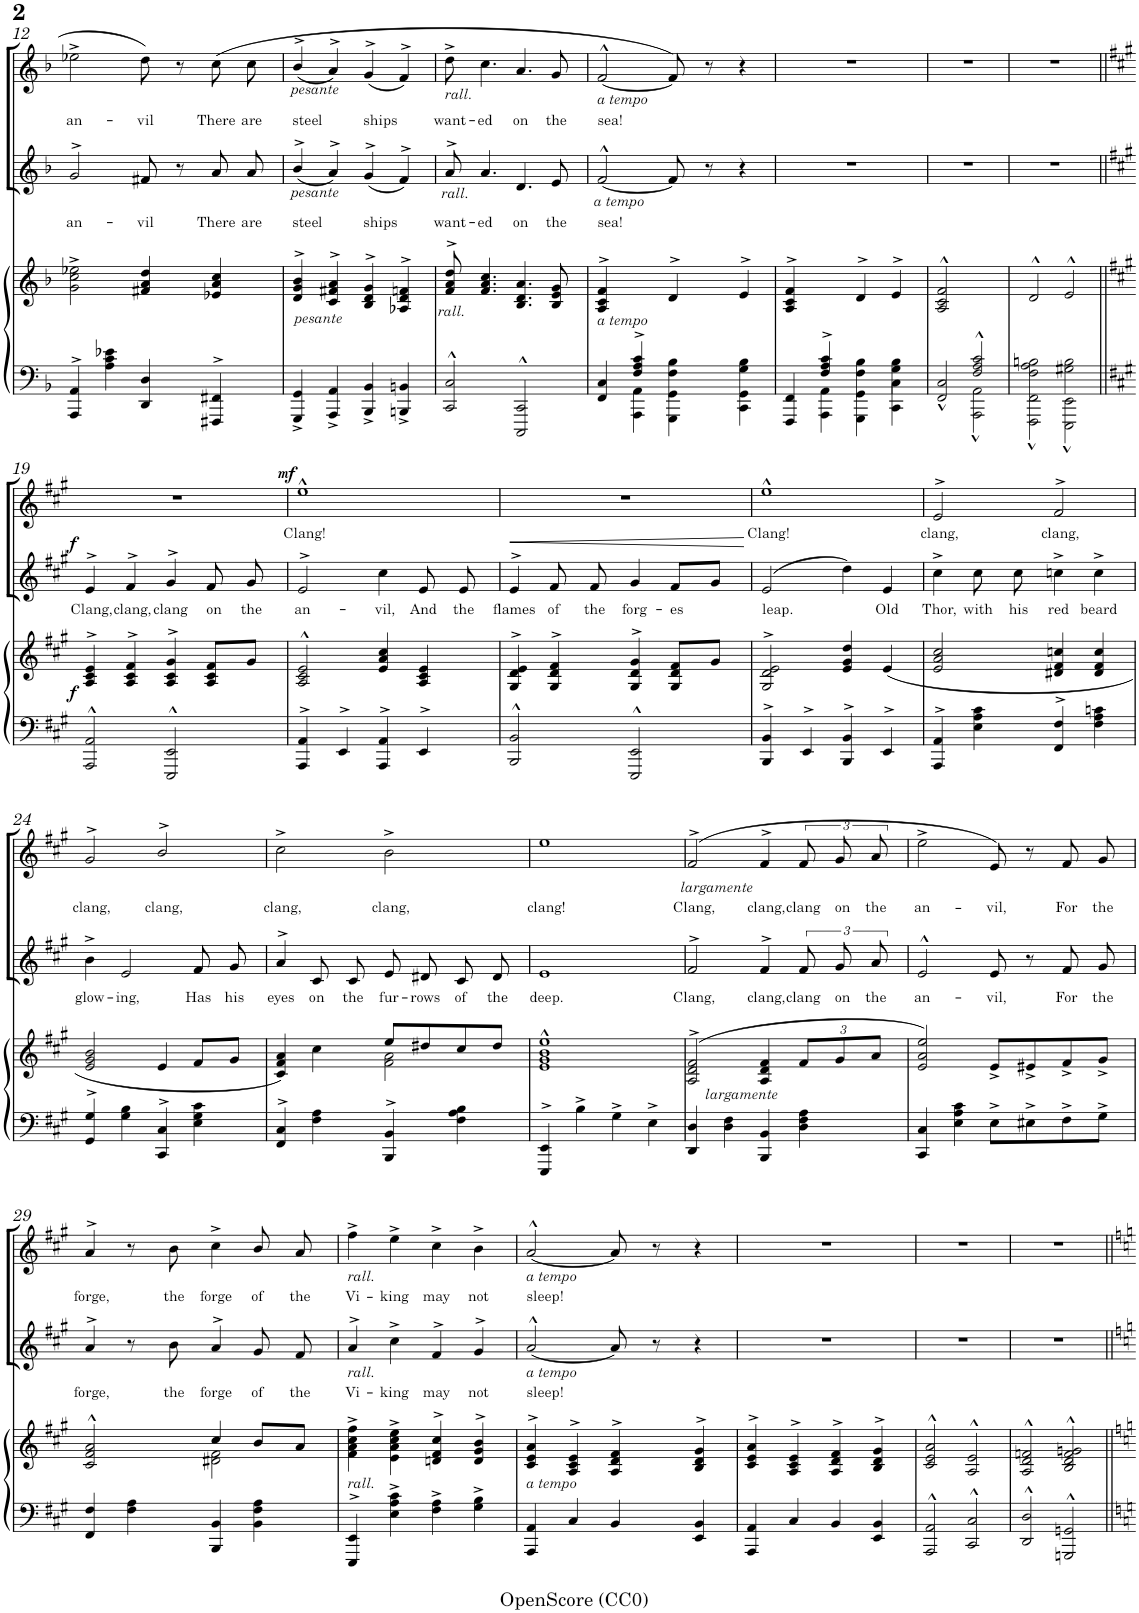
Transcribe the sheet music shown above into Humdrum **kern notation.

**kern	**kern	**dynam	**kern	**text	**dynam	**kern	**text	**dynam
*part3	*part3	*part3	*part2	*part2	*part2	*part1	*part1	*part1
*staff4	*staff3	*staff3/4	*staff2	*staff2	*staff2	*staff1	*staff1	*staff1
*I"Piano	*	*	*I"2nd Voice	*	*	*I"1st Voice	*	*
*I'Pno	*	*	*	*	*	*	*	*
!!LO:PB:g=z
*clefF4	*clefG2	*	*clefG2	*	*	*clefG2	*	*
*	*	*	*Trd1c2	*	*	*	*	*
*k[b-]	*k[b-]	*	*k[b-]	*	*	*k[b-]	*	*
*M2/2	*M2/2	*	*M2/2	*	*	*M2/2	*	*
=12	=12	=12	=12	=12	=12	=12	=12	=12
!	!	!	!	!LO:LY:b	!	!	!LO:LY:b	!
4AAA/^> 4AA/^>	2g\^ 2cc\^ 2ee-X\^	.	2g^>/	an-	.	2ee-X^\	an-	.
4A\ 4c\ 4e-X\	.	.	.	.	.	.	.	.
!	!	!	!	!LO:LY:b	!	!	!LO:LY:b	!
4DD/ 4D/	4f#X/ 4a/ 4dd/	.	8f#X/	-vil	.	8dd\	-vil	.
.	.	.	8r	.	.	8r	.	.
!	!	!	!	!LO:LY:b	!	!	!LO:LY:b	!
4FFF#X/^> 4FF#X/^>	4e-X/ 4a/ 4cc/	.	8a/	There	.	(8cc\L	There	.
!	!	!	!	!LO:LY:b	!	!	!LO:LY:b	!
.	.	.	8a/	are	.	8cc\J	are	.
=13	=13	=13	=13	=13	=13	=13	=13	=13
!	!	!	!	!	!	!LO:TX:b:i:t=pesante	!	!
!	!	!	!LO:TX:b:i:t=pesante	!	!	!	!	!
!	!LO:TX:b:i:t=pesante	!	!	!	!	!	!	!
!	!	!	!	!LO:LY:b	!	!	!LO:LY:b	!
4GGG/^< 4GG/^<	4d/^> 4g/^> 4b-/^>	.	(4b-^>/	steel	.	(4b-^>/	steel	.
4AAA/^< 4AA/^<	4c/^> 4f#X/^> 4a/^>	.	4a^>/)	.	.	4a^>/)	.	.
!	!	!	!	!LO:LY:b	!	!	!LO:LY:b	!
4BBB-/^< 4BB-/^<	4B-/^> 4d/^> 4g/^>	.	(4g^>/	ships	.	(4g^>/	ships	.
4BBBn/^< 4BBn/^<	4A-X/^> 4d/^> 4fn/^>	.	4f^>/)	.	.	4f^>/)	.	.
=14	=14	=14	=14	=14	=14	=14	=14	=14
!	!	!	!	!	!	!LO:TX:b:i:t=rall.	!	!
!	!	!	!LO:TX:b:i:t=rall.	!	!	!	!	!
!	!LO:TX:b:i:t=rall.	!	!	!	!	!	!	!
!	!	!	!	!LO:LY:b	!	!	!LO:LY:b	!
2CC/^^ 2C/^^	8f/^> 8a/^> 8dd/^>	.	8a^>/	want-	.	8dd^\	want-	.
!	!	!	!	!LO:LY:b	!	!	!LO:LY:b	!
.	4.f/ 4.a/ 4.cc/	.	4.a/	-ed	.	4.cc\	-ed	.
!	!	!	!	!LO:LY:b	!	!	!LO:LY:b	!
2CCC/^^ 2CC/^^	4.B-/ 4.d/ 4.a/	.	4.d/	on	.	4.a/	on	.
!	!	!	!	!LO:LY:b	!	!	!LO:LY:b	!
.	8B-/ 8e/ 8g/	.	8e/	the	.	8g/	the	.
=15	=15	=15	=15	=15	=15	=15	=15	=15
*^	*	*	*	*	*	*	*	*
*	*^	*	*	*	*	*	*	*	*
!	!	!	!	!	!	!	!	!LO:TX:b:i:t=a tempo	!	!
!	!	!	!	!	!LO:TX:b:i:t=a tempo	!	!	!	!	!
!	!	!	!LO:TX:b:i:t=a tempo	!	!	!	!	!	!	!
!	!	!	!	!	!	!LO:LY:b	!	!	!LO:LY:b	!
4ryy	2ryy	4FF/ 4C/	4A/^> 4c/^> 4f/^>	.	[2f^^/	sea!	.	[2f^^/	sea!	.
4F/^> 4A/^> 4c/^>	.	4AAA\ 4AA\	4ryy	.	.	.	.	.	.	.
2ryy	4F\ 4B-\	4GGG\ 4GG\	4d^/	.	8f/]	.	.	8f/])	.	.
.	.	.	.	.	8r	.	.	8r	.	.
.	4G\ 4B-\	4CC\ 4GG\	4e^/	.	4r	.	.	4r	.	.
=16	=16	=16	=16	=16	=16	=16	=16	=16	=16	=16
4ryy	2ryy	4FFF/ 4FF/	4A/^> 4c/^> 4f/^>	.	1r	.	.	1r	.	.
4F/^> 4A/^> 4c/^>	.	4AAA\ 4AA\	4ryy	.	.	.	.	.	.	.
2ryy	4F\ 4B-\	4GGG\ 4GG\	4d^/	.	.	.	.	.	.	.
.	4G\ 4B-\	4CC\ 4C\	4e^/	.	.	.	.	.	.	.
*	*v	*v	*	*	*	*	*	*	*	*
=17	=17	=17	=17	=17	=17	=17	=17	=17	=17
2ryy	2FF/^^ 2C/^^	2A/^^ 2c/^^ 2f/^^	.	1r	.	.	1r	.	.
2F/^^ 2A/^^ 2c/^^	2AAA\^^ 2AA\^^	2ryy	.	.	.	.	.	.	.
=18	=18	=18	=18	=18	=18	=18	=18	=18	=18
2F\ 2A\ 2Bn\	2FFF\^^ 2FF\^^	2d^^/	.	1r	.	.	1r	.	.
2G#X\ 2B\	2EEE\^^ 2EE\^^	2e^^/	.	.	.	.	.	.	.
*v	*v	*	*	*	*	*	*	*	*
!!LO:LB:g=z
=19||	=19||	=19||	=19||	=19||	=19||	=19||	=19||	=19||
*k[f#c#g#]	*k[f#c#g#]	*	*k[f#c#g#]	*	*	*k[f#c#g#]	*	*
*^	*	*	*	*	*	*	*	*
!	!	!	!LO:DY:b	!	!LO:LY:b	!LO:DY:a	!	!	!
*v	*v	*	*	*	*	*	*	*	*
2AAA/^^ 2AA/^^	4A/^> 4c#/^> 4e/^>	f	4e^>/	Clang,	f	1r	.	.
!	!	!	!	!LO:LY:b	!	!	!	!
.	4A/^> 4c#/^> 4f#/^>	.	4f#^>/	clang,	.	.	.	.
!	!	!	!	!LO:LY:b	!	!	!	!
2EEE/^^ 2EE/^^	4A/^> 4c#/^> 4g#/^>	.	4g#^>/	clang	.	.	.	.
!	!	!	!	!LO:LY:b	!	!	!	!
.	8A/ 8c#/ 8f#/L	.	8f#/	on	.	.	.	.
!	!	!	!	!LO:LY:b	!	!	!	!
.	8g#/J	.	8g#/	the	.	.	.	.
=20	=20	=20	=20	=20	=20	=20	=20	=20
!	!	!	!	!LO:LY:b	!	!	!LO:LY:b	!LO:DY:a
4AAA/^> 4AA/^>	2A/^^ 2c#/^^ 2e/^^	.	2e^>/	an-	.	1ee^^	Clang!	mf
4EE^>/	.	.	.	.	.	.	.	.
!	!	!	!	!LO:LY:b	!	!	!	!
4AAA/^> 4AA/^>	4e/ 4a/ 4cc#/	.	4cc#\	-vil,	.	.	.	.
!	!	!	!	!LO:LY:b	!	!	!	!
4EE^>/	4A/ 4c#/ 4e/	.	8e/	And	.	.	.	.
!	!	!	!	!LO:LY:b	!	!	!	!
.	.	.	8e/	the	.	.	.	.
=21	=21	=21	=21	=21	=21	=21	=21	=21
!	!	!	!	!LO:LY:b	!LO:HP:b	!	!	!
2BBB/^^ 2BB/^^	4G#/^> 4d/^> 4e/^>	.	4e^>/	flames	<	1r	.	.
!	!	!	!	!LO:LY:b	!	!	!	!
.	4G#/^> 4d/^> 4f#/^>	.	8f#/	of	.	.	.	.
!	!	!	!	!LO:LY:b	!	!	!	!
.	.	.	8f#/	the	.	.	.	.
!	!	!	!	!LO:LY:b	!	!	!	!
2EEE/^^ 2EE/^^	4G#/^> 4d/^> 4g#/^>	.	4g#/	forg-	.	.	.	.
!	!	!	!	!LO:LY:b	!	!	!	!
.	8G#/ 8d/ 8f#/L	.	8f#/L	-es	.	.	.	.
.	8g#/J	.	8g#/J	.	.	.	.	.
.	.	.	.	.	[	.	.	.
=22	=22	=22	=22	=22	=22	=22	=22	=22
!	!	!	!	!LO:LY:b	!	!	!LO:LY:b	!
4BBB/^> 4BB/^>	2G#/^> 2d/^> 2e/^>	.	(2e/	leap.	.	1ee^^	Clang!	.
4EE^>/	.	.	.	.	.	.	.	.
4BBB/^> 4BB/^>	4e/ 4g#/ 4dd/	.	4dd\)	.	.	.	.	.
!	!	!	!	!LO:LY:b	!	!	!	!
4EE^>/	(4e/	.	4e/	Old	.	.	.	.
=23	=23	=23	=23	=23	=23	=23	=23	=23
!	!	!	!	!LO:LY:b	!	!	!LO:LY:b	!
4AAA/^> 4AA/^>	2e/ 2a/ 2cc#/	.	4cc#^\	Thor,	.	2e^>/	clang,	.
!	!	!	!	!LO:LY:b	!	!	!	!
4E\ 4A\ 4c#\	.	.	8cc#\	with	.	.	.	.
!	!	!	!	!LO:LY:b	!	!	!	!
.	.	.	8cc#\	his	.	.	.	.
!	!	!	!	!LO:LY:b	!	!	!LO:LY:b	!
4FF#/^> 4F#/^>	4d#X/ 4f#/ 4ccn/	.	4ccn^\	red	.	2f#^>/	clang,	.
!	!	!	!	!LO:LY:b	!	!	!	!
4F#\ 4A\ 4cn\	4d#/ 4f#/ 4cc/	.	4cc^\	beard	.	.	.	.
!!LO:LB:g=z
=24	=24	=24	=24	=24	=24	=24	=24	=24
!	!	!	!	!LO:LY:b	!	!	!LO:LY:b	!
4GG#/^> 4G#/^>	2e/ 2g#/ 2b/	.	4b^\	glow-	.	2g#^>/	clang,	.
!	!	!	!	!LO:LY:b	!	!	!	!
4G#\ 4B\	.	.	2e/	-ing,	.	.	.	.
!	!	!	!	!	!	!	!LO:LY:b	!
4CC#/^> 4C#/^>	4e/	.	.	.	.	2b^>/	clang,	.
!	!	!	!	!LO:LY:b	!	!	!	!
4E\ 4G#\ 4c#\	8f#/L	.	8f#/	Has	.	.	.	.
!	!	!	!	!LO:LY:b	!	!	!	!
.	8g#/J	.	8g#/	his	.	.	.	.
=25	=25	=25	=25	=25	=25	=25	=25	=25
*	*^	*	*	*	*	*	*	*
!	!	!	!	!	!LO:LY:b	!	!	!LO:LY:b	!
4FF#/^> 4C#/^>	4c#/ 4f#/ 4a/)	2ryy	.	4a^>/	eyes	.	2cc#^\	clang,	.
!	!	!	!	!	!LO:LY:b	!	!	!	!
4F#\ 4A\	4cc#\	.	.	8c#/	on	.	.	.	.
!	!	!	!	!	!LO:LY:b	!	!	!	!
.	.	.	.	8c#/	the	.	.	.	.
!	!	!	!	!	!LO:LY:b	!	!	!LO:LY:b	!
4BBB/^> 4BB/^>	8ee/L	2f#\ 2a\	.	8e/	fur-	.	2b^\	clang,	.
!	!	!	!	!	!LO:LY:b	!	!	!	!
.	8dd#X/	.	.	8d#X/	-rows	.	.	.	.
!	!	!	!	!	!LO:LY:b	!	!	!	!
4F#\ 4A\ 4B\	8cc#/	.	.	8c#/	of	.	.	.	.
!	!	!	!	!	!LO:LY:b	!	!	!	!
.	8dd#/J	.	.	8d#/	the	.	.	.	.
*	*v	*v	*	*	*	*	*	*	*
=26	=26	=26	=26	=26	=26	=26	=26	=26
!	!	!	!	!LO:LY:b	!	!	!LO:LY:b	!
4EEE/^> 4EE/^>	1e^^ 1g#^^ 1b^^ 1ee^^	.	1e	deep.	.	1ee	clang!	.
4B^\	.	.	.	.	.	.	.	.
4G#^\	.	.	.	.	.	.	.	.
4E^\	.	.	.	.	.	.	.	.
=27	=27	=27	=27	=27	=27	=27	=27	=27
!	!	!	!	!	!	!LO:TX:b:i:t=largamente	!	!
!	!LO:TX:b:i:t=largamente	!	!	!	!	!	!	!
!	!	!	!	!LO:LY:b	!	!	!LO:LY:b	!
4DD/ 4D/	(>2A/^> 2d/^> 2f#/^>	.	2f#^>/	Clang,	.	(2f#^>/	Clang,	.
4D\ 4F#\	.	.	.	.	.	.	.	.
!	!	!	!	!LO:LY:b	!	!	!LO:LY:b	!
4BBB/ 4BB/	4A/ 4d/ 4f#/	.	4f#^>/	clang,	.	4f#^>/	clang,	.
*	*Xbrackettup	*	*	*	*	*	*	*
!	!	!	!	!LO:LY:b	!	!	!LO:LY:b	!
4D\ 4F#\ 4A\	12f#/L	.	12f#/	clang	.	12f#/L	clang	.
!	!	!	!	!LO:LY:b	!	!	!LO:LY:b	!
.	12g#/	.	12g#/	on	.	12g#/	on	.
!	!	!	!	!LO:LY:b	!	!	!LO:LY:b	!
.	12a/J	.	12a/	the	.	12a/J	the	.
=28	=28	=28	=28	=28	=28	=28	=28	=28
!	!	!	!	!LO:LY:b	!	!	!LO:LY:b	!
4CC#/ 4C#/	2e/ 2a/ 2ee/)	.	2e^^/	an-	.	2ee^\	an-	.
4E\ 4A\ 4c#\	.	.	.	.	.	.	.	.
!	!	!	!	!LO:LY:b	!	!	!LO:LY:b	!
8E^\L	8e^/L	.	8e/	-vil,	.	8e/)	-vil,	.
8E#X^\	8e#X^/	.	8r	.	.	8r	.	.
!	!	!	!	!LO:LY:b	!	!	!LO:LY:b	!
8F#^\	8f#^/	.	8f#/	For	.	8f#/L	For	.
!	!	!	!	!LO:LY:b	!	!	!LO:LY:b	!
8G#^\J	8g#^/J	.	8g#/	the	.	8g#/J	the	.
!!LO:LB:g=z
=29	=29	=29	=29	=29	=29	=29	=29	=29
*	*^	*	*	*	*	*	*	*
!	!	!	!	!	!LO:LY:b	!	!	!LO:LY:b	!
4FF#/ 4F#/	2c#/^^ 2f#/^^ 2a/^^	2ryy	.	4a^>/	forge,	.	4a^>/	forge,	.
4F#\ 4A\	.	.	.	8r	.	.	8r	.	.
!	!	!	!	!	!LO:LY:b	!	!	!LO:LY:b	!
.	.	.	.	8b\	the	.	8b\	the	.
!	!	!	!	!	!LO:LY:b	!	!	!LO:LY:b	!
4BBB/ 4BB/	4cc#/	2d#X\ 2f#\	.	4a^>/	forge	.	4cc#^\	forge	.
!	!	!	!	!	!LO:LY:b	!	!	!LO:LY:b	!
4BB\ 4F#\ 4A\	8b/L	.	.	8g#/	of	.	8b/L	of	.
!	!	!	!	!	!LO:LY:b	!	!	!LO:LY:b	!
.	8a/J	.	.	8f#/	the	.	8a/J	the	.
*	*v	*v	*	*	*	*	*	*	*
=30	=30	=30	=30	=30	=30	=30	=30	=30
!	!	!	!	!	!	!LO:TX:b:i:t=rall.	!	!
!	!	!	!LO:TX:b:i:t=rall.	!	!	!	!	!
!	!LO:TX:b:i:t=rall.	!	!	!	!	!	!	!
!	!	!	!	!LO:LY:b	!	!	!LO:LY:b	!
4EEE/^> 4EE/^>	4f#\^ 4a\^ 4cc#\^ 4ff#\^	.	4a^>/	Vi-	.	4ff#^\	Vi-	.
!	!	!	!	!LO:LY:b	!	!	!LO:LY:b	!
4E\^ 4A\^ 4c#\^	4e\^> 4a\^> 4cc#\^> 4ee\^>	.	4cc#^>\	-king	.	4ee^\	-king	.
!	!	!	!	!LO:LY:b	!	!	!LO:LY:b	!
4F#\^ 4A\^	4dn/^> 4f#/^> 4cc#/^>	.	4f#^>/	may	.	4cc#^\	may	.
!	!	!	!	!LO:LY:b	!	!	!LO:LY:b	!
4G#\^ 4B\^	4d/^> 4g#/^> 4b/^>	.	4g#^>/	not	.	4b^\	not	.
=31	=31	=31	=31	=31	=31	=31	=31	=31
!	!	!	!	!	!	!LO:TX:b:i:t=a tempo	!	!
!	!	!	!LO:TX:b:i:t=a tempo	!	!	!	!	!
!	!LO:TX:b:i:t=a tempo	!	!	!	!	!	!	!
!	!	!	!	!LO:LY:b	!	!	!LO:LY:b	!
4AAA/ 4AA/	4c#/^> 4e/^> 4a/^>	.	[2a^^/	sleep!	.	[2a^^/	sleep!	.
4C#/	4A/^> 4c#/^> 4e/^>	.	.	.	.	.	.	.
4BB/	4A/^> 4d/^> 4f#/^>	.	8a/]	.	.	8a/]	.	.
.	.	.	8r	.	.	8r	.	.
4EE/ 4BB/	4B/^> 4d/^> 4g#/^>	.	4r	.	.	4r	.	.
=32	=32	=32	=32	=32	=32	=32	=32	=32
4AAA/ 4AA/	4c#/^> 4e/^> 4a/^>	.	1r	.	.	1r	.	.
4C#/	4A/^> 4c#/^> 4e/^>	.	.	.	.	.	.	.
4BB/	4A/^> 4d/^> 4f#/^>	.	.	.	.	.	.	.
4EE/ 4BB/	4B/^> 4d/^> 4g#/^>	.	.	.	.	.	.	.
=33	=33	=33	=33	=33	=33	=33	=33	=33
2AAA/^^ 2AA/^^	2c#/^^ 2e/^^ 2a/^^	.	1r	.	.	1r	.	.
2CC#/^^ 2C#/^^	2A/^^ 2e/^^	.	.	.	.	.	.	.
=34	=34	=34	=34	=34	=34	=34	=34	=34
2DD/^^ 2D/^^	2A/^^ 2d/^^ 2fn/^^	.	1r	.	.	1r	.	.
2GGGn/^^ 2GGn/^^	2B/^^ 2d/^^ 2f/^^ 2gn/^^	.	.	.	.	.	.	.
=||	=||	=||	=||	=||	=||	=||	=||	=||
*-	*-	*-	*-	*-	*-	*-	*-	*-
